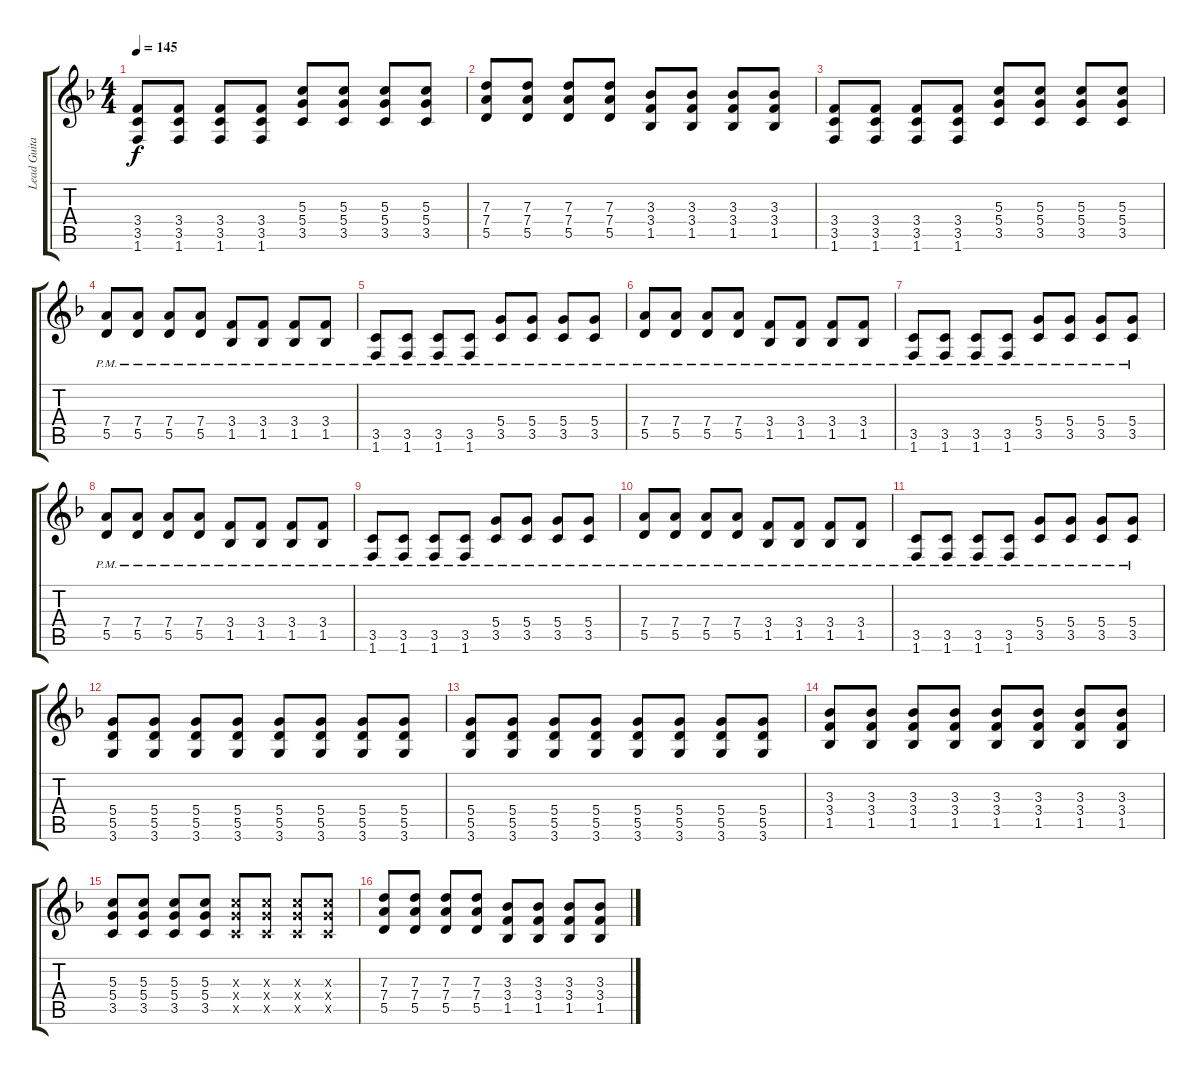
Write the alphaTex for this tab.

\track ("Lead Guitar (Noodles)" "Lead Guita") {instrument distortionguitar}
\staff {score tabs}
\tuning (E4 B3 G3 D3 A2 E2) {hide}
\ts (4 4)
\tempo 145
\clef g2
\ks f
(3.4 3.5 1.6).8{dy f} (3.4 3.5 1.6).8 (3.4 3.5 1.6).8 (3.4 3.5 1.6).8 (5.3 5.4 3.5).8 (5.3 5.4 3.5).8 (5.3 5.4 3.5).8 (5.3 5.4 3.5).8 |
(7.3 7.4 5.5).8 (7.3 7.4 5.5).8 (7.3 7.4 5.5).8 (7.3 7.4 5.5).8 (3.3 3.4 1.5).8 (3.3 3.4 1.5).8 (3.3 3.4 1.5).8 (3.3 3.4 1.5).8 |
(3.4 3.5 1.6).8 (3.4 3.5 1.6).8 (3.4 3.5 1.6).8 (3.4 3.5 1.6).8 (5.3 5.4 3.5).8 (5.3 5.4 3.5).8 (5.3 5.4 3.5).8 (5.3 5.4 3.5).8 |
(7.4{pm} 5.5{pm}).8 (7.4{pm} 5.5{pm}).8 (7.4{pm} 5.5{pm}).8 (7.4{pm} 5.5{pm}).8 (3.4{pm} 1.5{pm}).8 (3.4{pm} 1.5{pm}).8 (3.4{pm} 1.5{pm}).8 (3.4{pm} 1.5{pm}).8 |
(3.5{pm} 1.6{pm}).8 (3.5{pm} 1.6{pm}).8 (3.5{pm} 1.6{pm}).8 (3.5{pm} 1.6{pm}).8 (5.4{pm} 3.5{pm}).8 (5.4{pm} 3.5{pm}).8 (5.4{pm} 3.5{pm}).8 (5.4{pm} 3.5{pm}).8 |
(7.4{pm} 5.5{pm}).8 (7.4{pm} 5.5{pm}).8 (7.4{pm} 5.5{pm}).8 (7.4{pm} 5.5{pm}).8 (3.4{pm} 1.5{pm}).8 (3.4{pm} 1.5{pm}).8 (3.4{pm} 1.5{pm}).8 (3.4{pm} 1.5{pm}).8 |
(3.5{pm} 1.6{pm}).8 (3.5{pm} 1.6{pm}).8 (3.5{pm} 1.6{pm}).8 (3.5{pm} 1.6{pm}).8 (5.4{pm} 3.5{pm}).8 (5.4{pm} 3.5{pm}).8 (5.4{pm} 3.5{pm}).8 (5.4{pm} 3.5{pm}).8 |
(7.4{pm} 5.5{pm}).8 (7.4{pm} 5.5{pm}).8 (7.4{pm} 5.5{pm}).8 (7.4{pm} 5.5{pm}).8 (3.4{pm} 1.5{pm}).8 (3.4{pm} 1.5{pm}).8 (3.4{pm} 1.5{pm}).8 (3.4{pm} 1.5{pm}).8 |
(3.5{pm} 1.6{pm}).8 (3.5{pm} 1.6{pm}).8 (3.5{pm} 1.6{pm}).8 (3.5{pm} 1.6{pm}).8 (5.4{pm} 3.5{pm}).8 (5.4{pm} 3.5{pm}).8 (5.4{pm} 3.5{pm}).8 (5.4{pm} 3.5{pm}).8 |
(7.4{pm} 5.5{pm}).8 (7.4{pm} 5.5{pm}).8 (7.4{pm} 5.5{pm}).8 (7.4{pm} 5.5{pm}).8 (3.4{pm} 1.5{pm}).8 (3.4{pm} 1.5{pm}).8 (3.4{pm} 1.5{pm}).8 (3.4{pm} 1.5{pm}).8 |
(3.5{pm} 1.6{pm}).8 (3.5{pm} 1.6{pm}).8 (3.5{pm} 1.6{pm}).8 (3.5{pm} 1.6{pm}).8 (5.4{pm} 3.5{pm}).8 (5.4{pm} 3.5{pm}).8 (5.4{pm} 3.5{pm}).8 (5.4{pm} 3.5{pm}).8 |
(5.4 5.5 3.6).8 (5.4 5.5 3.6).8 (5.4 5.5 3.6).8 (5.4 5.5 3.6).8 (5.4 5.5 3.6).8 (5.4 5.5 3.6).8 (5.4 5.5 3.6).8 (5.4 5.5 3.6).8 |
(5.4 5.5 3.6).8 (5.4 5.5 3.6).8 (5.4 5.5 3.6).8 (5.4 5.5 3.6).8 (5.4 5.5 3.6).8 (5.4 5.5 3.6).8 (5.4 5.5 3.6).8 (5.4 5.5 3.6).8 |
(3.3 3.4 1.5).8 (3.3 3.4 1.5).8 (3.3 3.4 1.5).8 (3.3 3.4 1.5).8 (3.3 3.4 1.5).8 (3.3 3.4 1.5).8 (3.3 3.4 1.5).8 (3.3 3.4 1.5).8 |
(5.3 5.4 3.5).8 (5.3 5.4 3.5).8 (5.3 5.4 3.5).8 (5.3 5.4 3.5).8 (5.3{x} 5.4{x} 3.5{x}).8 (5.3{x} 5.4{x} 3.5{x}).8 (5.3{x} 5.4{x} 3.5{x}).8 (5.3{x} 5.4{x} 3.5{x}).8 |
(7.3 7.4 5.5).8 (7.3 7.4 5.5).8 (7.3 7.4 5.5).8 (7.3 7.4 5.5).8 (3.3 3.4 1.5).8 (3.3 3.4 1.5).8 (3.3 3.4 1.5).8 (3.3 3.4 1.5).8
